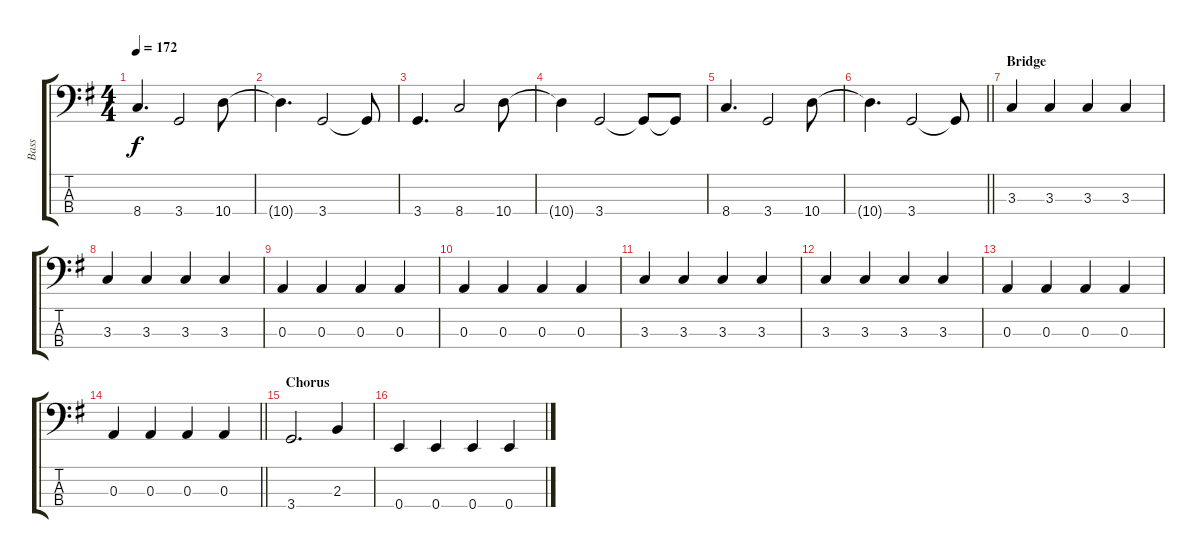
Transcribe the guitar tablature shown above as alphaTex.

\track ("Bass" "Bass") {instrument electricbassfinger}
\staff {score tabs}
\tuning (G2 D2 A1 E1) {hide}
\ts (4 4)
\tempo 172
\clef f4
\ks g
8.4.4{d dy f} 3.4.2 10.4.8 |
10.4{t}.4{d} 3.4.2 3.4{t}.8 |
3.4.4{d} 8.4.2 10.4.8 |
10.4{t}.4 3.4.2 3.4{t}.8 3.4{t}.8 |
8.4.4{d} 3.4.2 10.4.8 |
\barLineRight lightlight
10.4{t}.4{d} 3.4.2 3.4{t}.8 |
\section ("" "Bridge")
3.3.4 3.3.4 3.3.4 3.3.4 |
3.3.4 3.3.4 3.3.4 3.3.4 |
0.3.4 0.3.4 0.3.4 0.3.4 |
0.3.4 0.3.4 0.3.4 0.3.4 |
3.3.4 3.3.4 3.3.4 3.3.4 |
3.3.4 3.3.4 3.3.4 3.3.4 |
0.3.4 0.3.4 0.3.4 0.3.4 |
\barLineRight lightlight
0.3.4 0.3.4 0.3.4 0.3.4 |
\section ("" "Chorus")
3.4.2{d} 2.3.4 |
0.4.4 0.4.4 0.4.4 0.4.4
